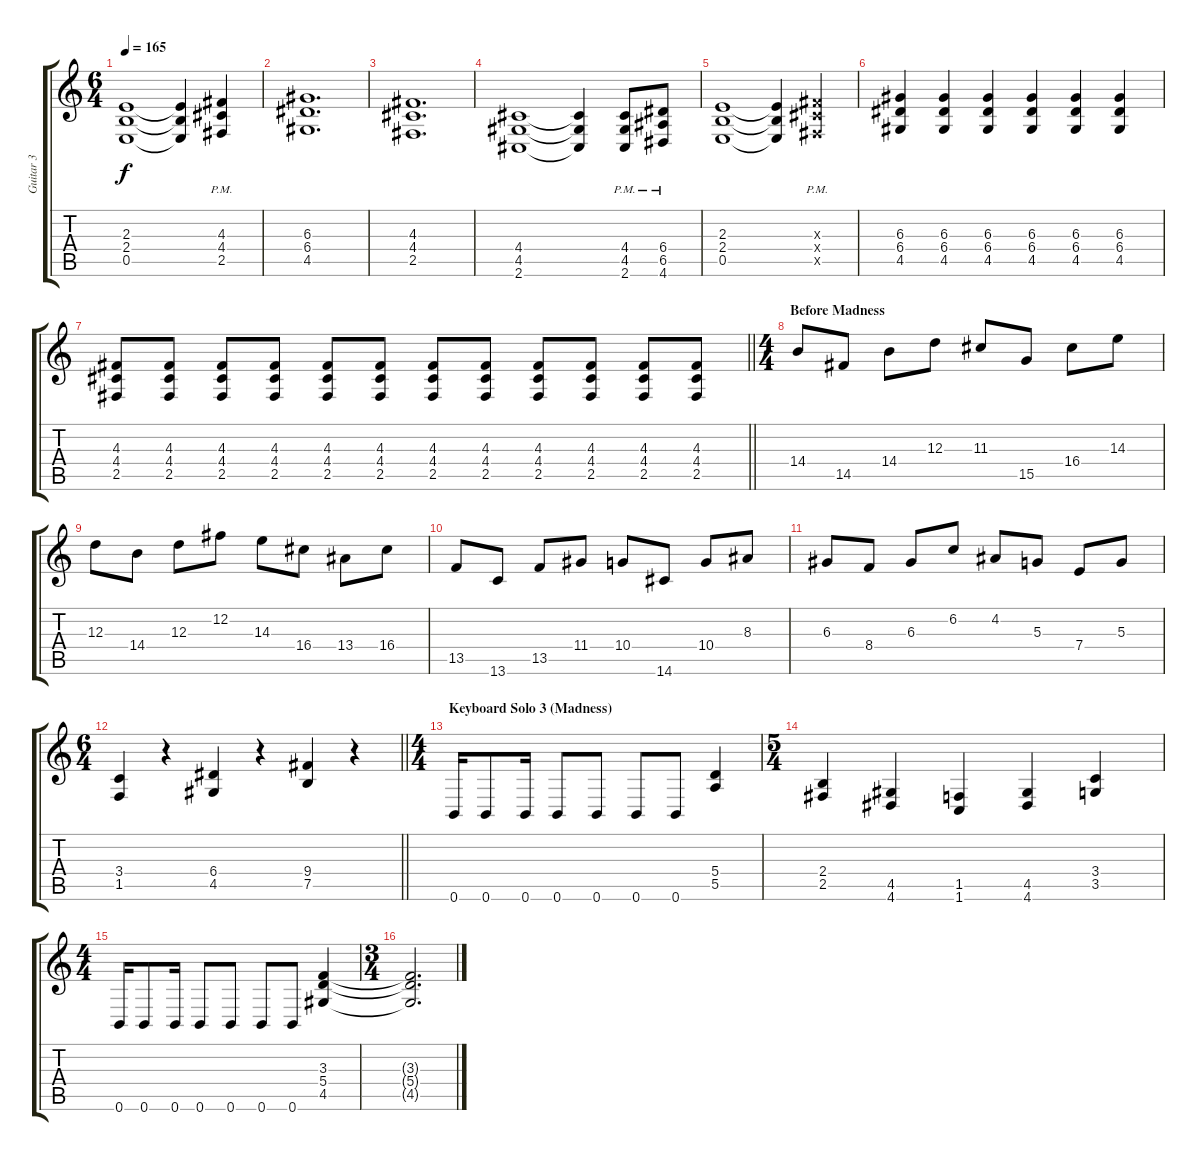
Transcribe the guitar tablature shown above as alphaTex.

\track ("Guitar 3" "Guitar 3") {instrument distortionguitar}
\staff {score tabs}
\tuning (B3 Gb3 D3 A2 E2 B1) {hide}
\ts (6 4)
\tempo 165
\clef g2
\ks c
(2.3 2.4 0.5).1{dy f} (2.3{t} 2.4{t} 0.5{t}).4 (4.3{pm} 4.4{pm} 2.5{pm}).4 |
(6.3 6.4 4.5).1{d} |
(4.3 4.4 2.5).1{d} |
(4.4 4.5 2.6).1 (4.4{t} 4.5{t} 2.6{t}).4 (4.4{pm} 4.5{pm} 2.6{pm}).8 (6.4{pm} 6.5{pm} 4.6{pm}).8 |
(2.3 2.4 0.5).1 (2.3{t} 2.4{t} 0.5{t}).4 (4.3{pm x} 4.4{pm x} 2.5{pm x}).4 |
(6.3 6.4 4.5).4 (6.3 6.4 4.5).4 (6.3 6.4 4.5).4 (6.3 6.4 4.5).4 (6.3 6.4 4.5).4 (6.3 6.4 4.5).4 |
\barLineRight lightlight
(4.3 4.4 2.5).8 (4.3 4.4 2.5).8 (4.3 4.4 2.5).8 (4.3 4.4 2.5).8 (4.3 4.4 2.5).8 (4.3 4.4 2.5).8 (4.3 4.4 2.5).8 (4.3 4.4 2.5).8 (4.3 4.4 2.5).8 (4.3 4.4 2.5).8 (4.3 4.4 2.5).8 (4.3 4.4 2.5).8 |
\ts (4 4)
\section ("" "Before Madness")
14.4.8 14.5.8 14.4.8 12.3.8 11.3.8 15.5.8 16.4.8 14.3.8 |
12.3.8 14.4.8 12.3.8 12.2.8 14.3.8 16.4.8 13.4.8 16.4.8 |
13.5.8 13.6.8 13.5.8 11.4.8 10.4.8 14.6.8 10.4.8 8.3.8 |
6.3.8 8.4.8 6.3.8 6.2.8 4.2.8 5.3.8 7.4.8 5.3.8 |
\ts (6 4)
\barLineRight lightlight
(3.4 1.5).4 r.4 (6.4 4.5).4 r.4 (9.4 7.5).4 r.4 |
\ts (4 4)
\section ("" "Keyboard Solo 3 (Madness)")
0.6.16 0.6.8 0.6.16 0.6.8 0.6.8 0.6.8 0.6.8 (5.4 5.5).4 |
\ts (5 4)
(2.4 2.5).4 (4.5 4.6).4 (1.5 1.6).4 (4.5 4.6).4 (3.4 3.5).4 |
\ts (4 4)
0.6.16 0.6.8 0.6.16 0.6.8 0.6.8 0.6.8 0.6.8 (3.3 5.4 4.5).4 |
\ts (3 4)
(3.3{t} 5.4{t} 4.5{t}).2{d}
